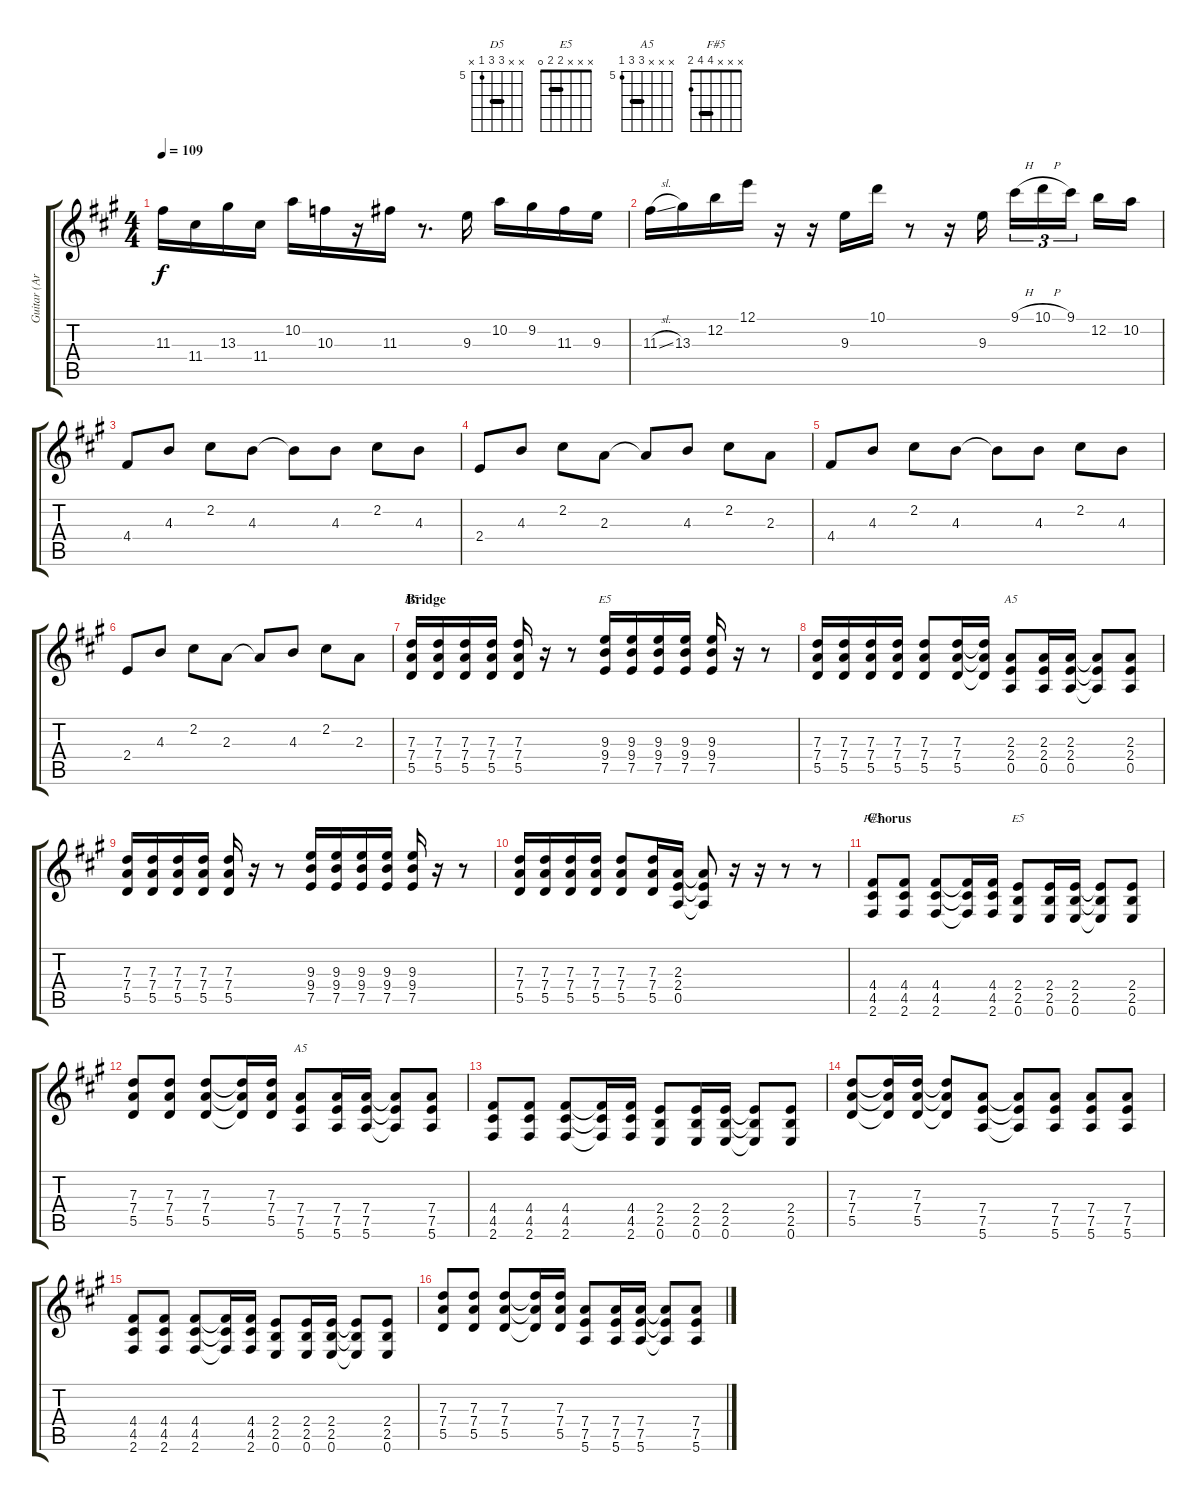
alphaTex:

\track ("Guitar (Arp)" "Guitar (Ar") {instrument overdrivenguitar}
\staff {score tabs}
\tuning (E4 B3 G3 D3 A2 E2) {hide}
\chord ("D5" x x 7 7 5 x) {firstfret 5 barre 7}
\chord ("E5" x x 9 9 7 x) {firstfret 7 barre 9}
\chord ("A5" x x 2 2 0 x) {barre 2}
\chord ("F#5" x x x 4 4 2) {barre 4}
\chord ("E5" x x x 2 2 0) {barre 2}
\chord ("A5" x x x 7 7 5) {firstfret 5 barre 7}
\ts (4 4)
\tempo 109
\clef g2
\ks f#minor
11.3.16{dy f} 11.4.16 13.3.16 11.4.16 10.2.16 10.3.16 r.16 11.3.16 r.8{d} 9.3.16 10.2.16 9.2.16 11.3.16 9.3.16 |
11.3{sl}.16 13.3.16 12.2.16 12.1.16 r.16 r.16 9.3.16 10.1.16 r.8 r.16 9.3.16 9.1{h}.16{tu (3 2)} 10.1{h}.16{tu (3 2)} 9.1.16{tu (3 2)} 12.2.16 10.2.16 |
4.4.8{volume 12 instrument electricguitarjazz} 4.3.8 2.2.8 4.3.8 4.3{t}.8 4.3.8 2.2.8 4.3.8 |
2.4.8 4.3.8 2.2.8 2.3.8 2.3{t}.8 4.3.8 2.2.8 2.3.8 |
4.4.8 4.3.8 2.2.8 4.3.8 4.3{t}.8 4.3.8 2.2.8 4.3.8 |
2.4.8 4.3.8 2.2.8 2.3.8 2.3{t}.8 4.3.8 2.2.8 2.3.8 |
\section ("" "Bridge")
(7.3 7.4 5.5).16{ch "D5" volume 11 instrument overdrivenguitar} (7.3 7.4 5.5).16 (7.3 7.4 5.5).16 (7.3 7.4 5.5).16 (7.3 7.4 5.5).16 r.16 r.8 (9.3 9.4 7.5).16{ch "E5"} (9.3 9.4 7.5).16 (9.3 9.4 7.5).16 (9.3 9.4 7.5).16 (9.3 9.4 7.5).16 r.16 r.8 |
(7.3 7.4 5.5).16 (7.3 7.4 5.5).16 (7.3 7.4 5.5).16 (7.3 7.4 5.5).16 (7.3 7.4 5.5).8 (7.3 7.4 5.5).16 (7.3{t} 7.4{t} 5.5{t}).16 (2.3 2.4 0.5).8{ch "A5"} (2.3 2.4 0.5).16 (2.3 2.4 0.5).16 (2.3{t} 2.4{t} 0.5{t}).8 (2.3 2.4 0.5).8 |
(7.3 7.4 5.5).16 (7.3 7.4 5.5).16 (7.3 7.4 5.5).16 (7.3 7.4 5.5).16 (7.3 7.4 5.5).16 r.16 r.8 (9.3 9.4 7.5).16 (9.3 9.4 7.5).16 (9.3 9.4 7.5).16 (9.3 9.4 7.5).16 (9.3 9.4 7.5).16 r.16 r.8 |
(7.3 7.4 5.5).16 (7.3 7.4 5.5).16 (7.3 7.4 5.5).16 (7.3 7.4 5.5).16 (7.3 7.4 5.5).8 (7.3 7.4 5.5).16 (2.3 2.4 0.5).16 (2.3{t} 2.4{t} 0.5{t}).8 r.16 r.16 r.8 r.8 |
\section ("" "Chorus")
(4.4 4.5 2.6).8{ch "F#5"} (4.4 4.5 2.6).8 (4.4 4.5 2.6).8 (4.4{t} 4.5{t} 2.6{t}).16 (4.4 4.5 2.6).16 (2.4 2.5 0.6).8{ch "E5"} (2.4 2.5 0.6).16 (2.4 2.5 0.6).16 (2.4{t} 2.5{t} 0.6{t}).8 (2.4 2.5 0.6).8 |
(7.3 7.4 5.5).8 (7.3 7.4 5.5).8 (7.3 7.4 5.5).8 (7.3{t} 7.4{t} 5.5{t}).16 (7.3 7.4 5.5).16 (7.4 7.5 5.6).8{ch "A5"} (7.4 7.5 5.6).16 (7.4 7.5 5.6).16 (7.4{t} 7.5{t} 5.6{t}).8 (7.4 7.5 5.6).8 |
(4.4 4.5 2.6).8 (4.4 4.5 2.6).8 (4.4 4.5 2.6).8 (4.4{t} 4.5{t} 2.6{t}).16 (4.4 4.5 2.6).16 (2.4 2.5 0.6).8 (2.4 2.5 0.6).16 (2.4 2.5 0.6).16 (2.4{t} 2.5{t} 0.6{t}).8 (2.4 2.5 0.6).8 |
(7.3 7.4 5.5).8 (7.3{t} 7.4{t} 5.5{t}).16 (7.3 7.4 5.5).16 (7.3{t} 7.4{t} 5.5{t}).8 (7.4 7.5 5.6).8 (7.4{t} 7.5{t} 5.6{t}).8 (7.4 7.5 5.6).8 (7.4 7.5 5.6).8 (7.4 7.5 5.6).8 |
(4.4 4.5 2.6).8 (4.4 4.5 2.6).8 (4.4 4.5 2.6).8 (4.4{t} 4.5{t} 2.6{t}).16 (4.4 4.5 2.6).16 (2.4 2.5 0.6).8 (2.4 2.5 0.6).16 (2.4 2.5 0.6).16 (2.4{t} 2.5{t} 0.6{t}).8 (2.4 2.5 0.6).8 |
(7.3 7.4 5.5).8 (7.3 7.4 5.5).8 (7.3 7.4 5.5).8 (7.3{t} 7.4{t} 5.5{t}).16 (7.3 7.4 5.5).16 (7.4 7.5 5.6).8 (7.4 7.5 5.6).16 (7.4 7.5 5.6).16 (7.4{t} 7.5{t} 5.6{t}).8 (7.4 7.5 5.6).8
